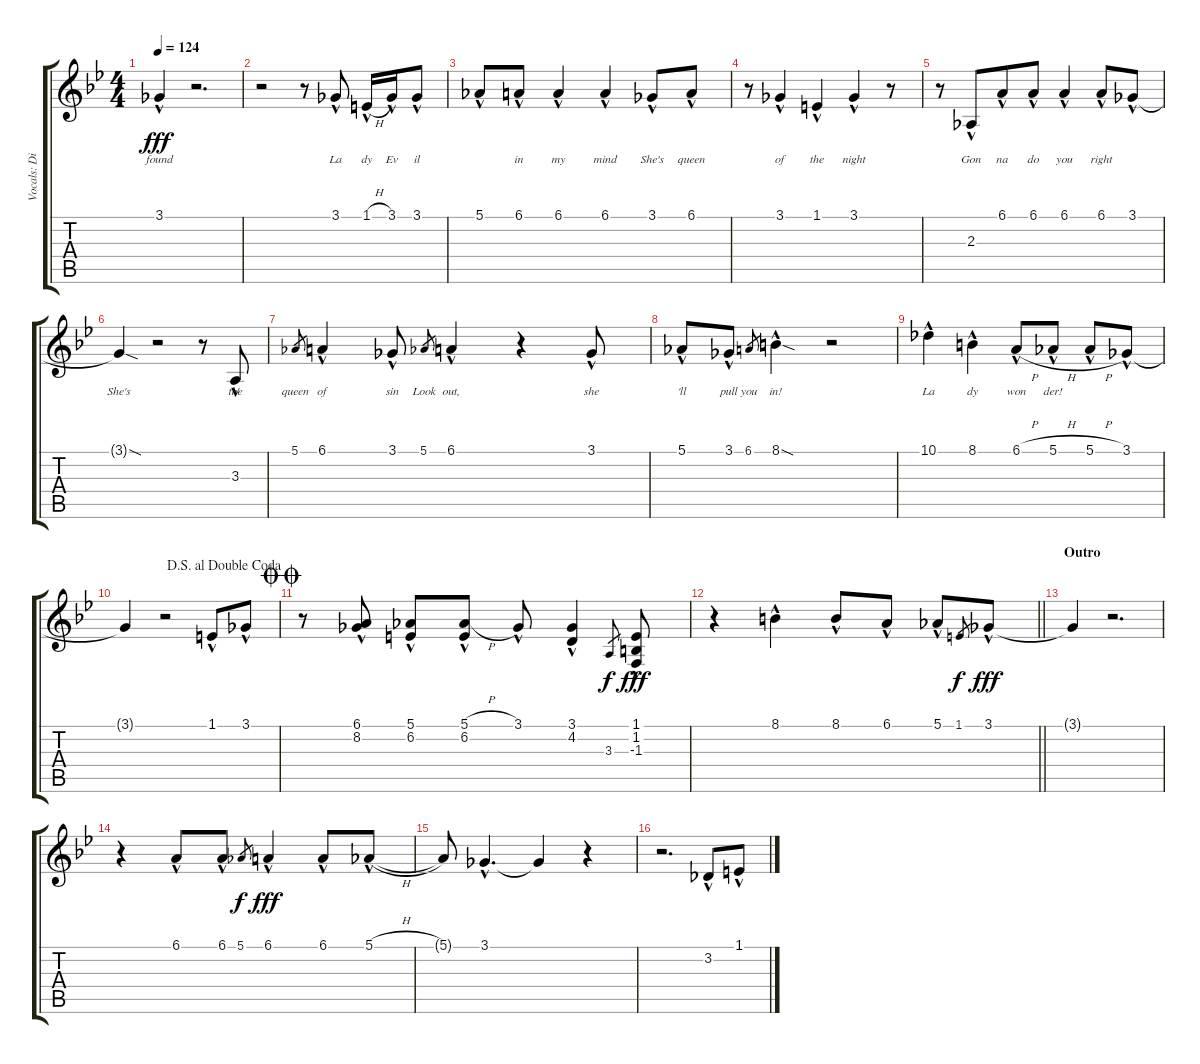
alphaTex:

\track ("Vocals: Dio" "Vocals: Di") {instrument lead2sawtooth}
\staff {score tabs}
\tuning (Eb4 Bb3 Gb3 Db3 Ab2 Eb2) {hide}
\ts (4 4)
\tempo 124
\clef g2
\ks bb
3.1{hac}.4{lyrics (0 "found") lyrics (1 "") lyrics (2 "") lyrics (3 "") lyrics (4 "") dy fff} r.2{d} |
r.2 r.8 3.1{hac}.8{lyrics (0 "La") lyrics (1 "") lyrics (2 "") lyrics (3 "") lyrics (4 "")} 1.1{h hac}.16{lyrics (0 "dy") lyrics (1 "") lyrics (2 "") lyrics (3 "") lyrics (4 "")} 3.1{hac}.16{lyrics (0 "Ev") lyrics (1 "") lyrics (2 "") lyrics (3 "") lyrics (4 "")} 3.1{hac}.8{lyrics (0 "il") lyrics (1 "") lyrics (2 "") lyrics (3 "") lyrics (4 "")} |
5.1{hac}.8{lyrics (0 "") lyrics (1 "") lyrics (2 "") lyrics (3 "") lyrics (4 "")} 6.1{hac}.8{lyrics (0 "in") lyrics (1 "") lyrics (2 "") lyrics (3 "") lyrics (4 "")} 6.1{hac}.4{lyrics (0 "my") lyrics (1 "") lyrics (2 "") lyrics (3 "") lyrics (4 "")} 6.1{hac}.4{lyrics (0 "mind") lyrics (1 "") lyrics (2 "") lyrics (3 "") lyrics (4 "")} 3.1{hac}.8{lyrics (0 "She's") lyrics (1 "") lyrics (2 "") lyrics (3 "") lyrics (4 "")} 6.1{hac}.8{lyrics (0 "queen") lyrics (1 "") lyrics (2 "") lyrics (3 "") lyrics (4 "")} |
r.8 3.1{hac}.4{lyrics (0 "of") lyrics (1 "") lyrics (2 "") lyrics (3 "") lyrics (4 "")} 1.1{hac}.4{lyrics (0 "the") lyrics (1 "") lyrics (2 "") lyrics (3 "") lyrics (4 "")} 3.1{hac}.4{lyrics (0 "night") lyrics (1 "") lyrics (2 "") lyrics (3 "") lyrics (4 "")} r.8 |
r.8 2.3{hac}.8{lyrics (0 "Gon") lyrics (1 "") lyrics (2 "") lyrics (3 "") lyrics (4 "") beam merge} 6.1{hac}.8{lyrics (0 "na") lyrics (1 "") lyrics (2 "") lyrics (3 "") lyrics (4 "")} 6.1{hac}.8{lyrics (0 "do") lyrics (1 "") lyrics (2 "") lyrics (3 "") lyrics (4 "")} 6.1{hac}.4{lyrics (0 "you") lyrics (1 "") lyrics (2 "") lyrics (3 "") lyrics (4 "")} 6.1{hac}.8{lyrics (0 "right") lyrics (1 "") lyrics (2 "") lyrics (3 "") lyrics (4 "")} 3.1{hac}.8{lyrics (0 "") lyrics (1 "") lyrics (2 "") lyrics (3 "") lyrics (4 "")} |
3.1{sod t}.4{lyrics (0 "She's") lyrics (1 "") lyrics (2 "") lyrics (3 "") lyrics (4 "")} r.2 r.8 3.3{hac}.8{lyrics (0 "the") lyrics (1 "") lyrics (2 "") lyrics (3 "") lyrics (4 "")} |
5.1.8{lyrics (0 "queen") lyrics (1 "") lyrics (2 "") lyrics (3 "") lyrics (4 "") gr} 6.1{hac}.4{lyrics (0 "of") lyrics (1 "") lyrics (2 "") lyrics (3 "") lyrics (4 "")} 3.1{hac}.8{lyrics (0 "sin") lyrics (1 "") lyrics (2 "") lyrics (3 "") lyrics (4 "")} 5.1.8{lyrics (0 "Look") lyrics (1 "") lyrics (2 "") lyrics (3 "") lyrics (4 "") gr} 6.1{hac}.4{lyrics (0 "out,") lyrics (1 "") lyrics (2 "") lyrics (3 "") lyrics (4 "")} r.4 3.1{hac}.8{lyrics (0 "she") lyrics (1 "") lyrics (2 "") lyrics (3 "") lyrics (4 "")} |
5.1{hac}.8{lyrics (0 "'ll") lyrics (1 "") lyrics (2 "") lyrics (3 "") lyrics (4 "")} 3.1{hac}.8{lyrics (0 "pull") lyrics (1 "") lyrics (2 "") lyrics (3 "") lyrics (4 "")} 6.1.8{lyrics (0 "you") lyrics (1 "") lyrics (2 "") lyrics (3 "") lyrics (4 "") gr} 8.1{sod hac}.4{lyrics (0 "in!") lyrics (1 "") lyrics (2 "") lyrics (3 "") lyrics (4 "")} r.2 |
10.1{hac}.4{lyrics (0 "La") lyrics (1 "") lyrics (2 "") lyrics (3 "") lyrics (4 "")} 8.1{hac}.4{lyrics (0 "dy") lyrics (1 "") lyrics (2 "") lyrics (3 "") lyrics (4 "")} 6.1{h hac}.8{lyrics (0 "won") lyrics (1 "") lyrics (2 "") lyrics (3 "") lyrics (4 "")} 5.1{h hac}.8{lyrics (0 "der!") lyrics (1 "") lyrics (2 "") lyrics (3 "") lyrics (4 "")} 5.1{h hac}.8 3.1{hac}.8 |
\jump dalsegnoaldoublecoda
3.1{t}.4 r.2 1.1{hac}.8 3.1{hac}.8 |
\jump doublecoda
r.8 (6.1{hac} 8.2{hac}).8 (5.1{hac} 6.2{hac}).8 (5.1{h hac} 6.2{hac}).8 3.1{hac}.8 (3.1{hac} 4.2{hac}).4 3.3.8{gr dy f} (1.1{hac} 1.2{hac} -1.3).8{dy fff} |
\barLineRight lightlight
r.4 8.1{hac}.4 8.1{hac}.8 6.1{hac}.8 5.1{hac}.8 1.1.8{gr dy f} 3.1{hac}.8{dy fff} |
\section ("" "Outro")
3.1{t}.4 r.2{d} |
r.4 6.1{hac}.8 6.1{hac}.8 5.1.8{gr dy f} 6.1{hac}.4{dy fff} 6.1{hac}.8 5.1{h hac}.8 |
5.1{t}.8 3.1{hac}.4{d} 3.1{t}.4 r.4 |
r.2{d} 3.2{hac}.8 1.1{hac}.8
